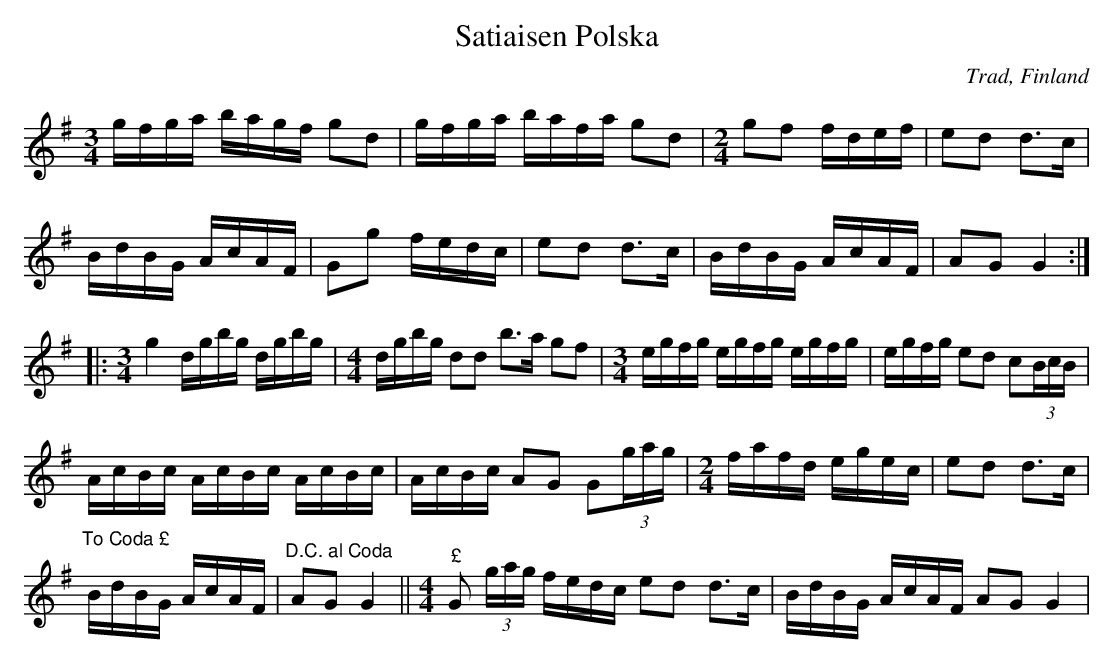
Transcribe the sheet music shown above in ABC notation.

X:1
T:Satiaisen Polska
Q:100
O:Trad, Finland
L:1/16
M:3/4
K:G
gfga bagf g2d2 | gfga bafa g2d2 |[M:2/4] g2f2 fdef | e2d2 d2>c2 |
 BdBG AcAF | G2g2 fedc | e2d2 d2>c2 | BdBG AcAF | A2G2 G4 ::
[M:3/4] g4 dgbg dgbg |[M:4/4] dgbg d2d2 b2>a2 g2f2 | [M:3/4] egfg egfg egfg | egfg e2d2 c2(3BcB |
 AcBc AcBc AcBc | AcBc A2G2 G2(3gag | [M:2/4] fafd egec | e2d2 d2>c2 | "^To Coda £"
BdBG AcAF |"^D.C. al Coda"  A2G2 G4 || [M:4/4]"^£" G2 (3gag fedc e2d2 d2>c2 | BdBG AcAF A2G2 G4 |
